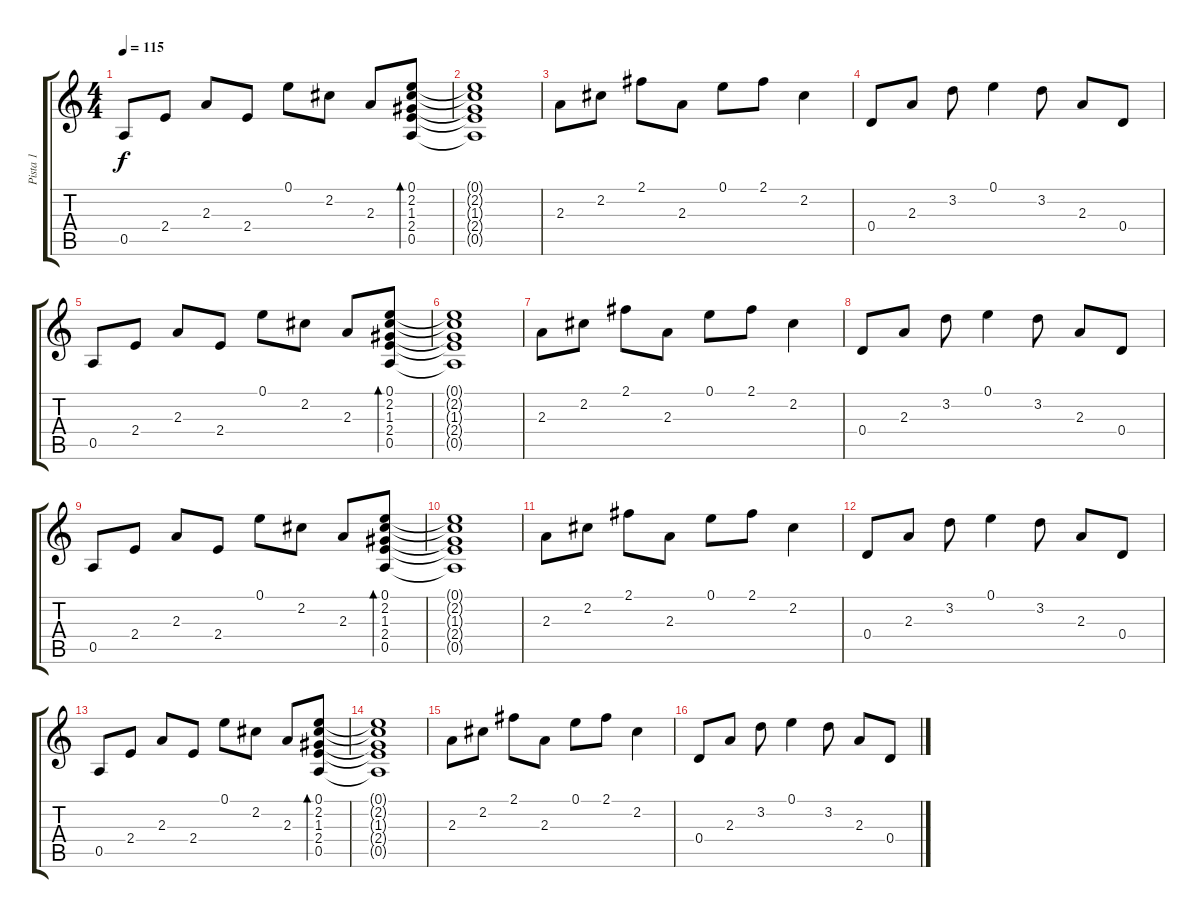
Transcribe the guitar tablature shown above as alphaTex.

\track ("Pista 1" "Pista 1") {instrument electricguitarclean}
\staff {score tabs}
\tuning (E4 B3 G3 D3 A2 E2) {hide}
\ts (4 4)
\tempo 115
\clef g2
\ks c
0.5.8{dy f instrument electricguitarclean} 2.4.8 2.3.8 2.4.8 0.1.8 2.2.8 2.3.8 (0.1 2.2 1.3 2.4 0.5).8{bd 120} |
(0.1{t} 2.2{t} 1.3{t} 2.4{t} 0.5{t}).1 |
2.3.8 2.2.8 2.1.8 2.3.8 0.1.8 2.1.8 2.2.4 |
0.4.8 2.3.8 3.2.8 0.1.4 3.2.8 2.3.8 0.4.8 |
0.5.8 2.4.8 2.3.8 2.4.8 0.1.8 2.2.8 2.3.8 (0.1 2.2 1.3 2.4 0.5).8{bd 120} |
(0.1{t} 2.2{t} 1.3{t} 2.4{t} 0.5{t}).1 |
2.3.8 2.2.8 2.1.8 2.3.8 0.1.8 2.1.8 2.2.4 |
0.4.8 2.3.8 3.2.8 0.1.4 3.2.8 2.3.8 0.4.8 |
0.5.8 2.4.8 2.3.8 2.4.8 0.1.8 2.2.8 2.3.8 (0.1 2.2 1.3 2.4 0.5).8{bd 120} |
(0.1{t} 2.2{t} 1.3{t} 2.4{t} 0.5{t}).1 |
2.3.8 2.2.8 2.1.8 2.3.8 0.1.8 2.1.8 2.2.4 |
0.4.8 2.3.8 3.2.8 0.1.4 3.2.8 2.3.8 0.4.8 |
0.5.8 2.4.8 2.3.8 2.4.8 0.1.8 2.2.8 2.3.8 (0.1 2.2 1.3 2.4 0.5).8{bd 120} |
(0.1{t} 2.2{t} 1.3{t} 2.4{t} 0.5{t}).1 |
2.3.8 2.2.8 2.1.8 2.3.8 0.1.8 2.1.8 2.2.4 |
0.4.8 2.3.8 3.2.8 0.1.4 3.2.8 2.3.8 0.4.8
